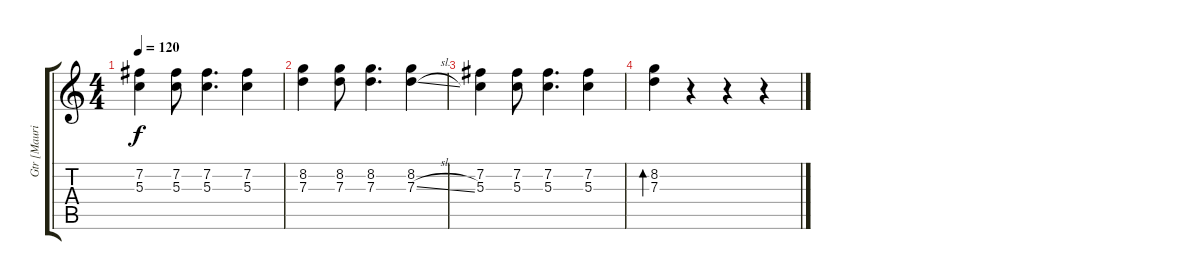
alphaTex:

\track ("Gtr [Mauricio Durán]" "Gtr [Mauri") {instrument electricguitarjazz}
\staff {score tabs}
\tuning (E4 B3 G3 D3 A2 E2) {hide}
\ts (4 4)
\tempo 120
\clef g2
\ks c
(7.2 5.3).4{dy f} (7.2 5.3).8 (7.2 5.3).4{d} (7.2 5.3).4 |
(8.2 7.3).4 (8.2 7.3).8 (8.2 7.3).4{d} (8.2 7.3{sl}).4 |
(7.2 5.3).4 (7.2 5.3).8 (7.2 5.3).4{d} (7.2 5.3).4 |
(8.2 7.3).4{bd 60} r.4 r.4 r.4
